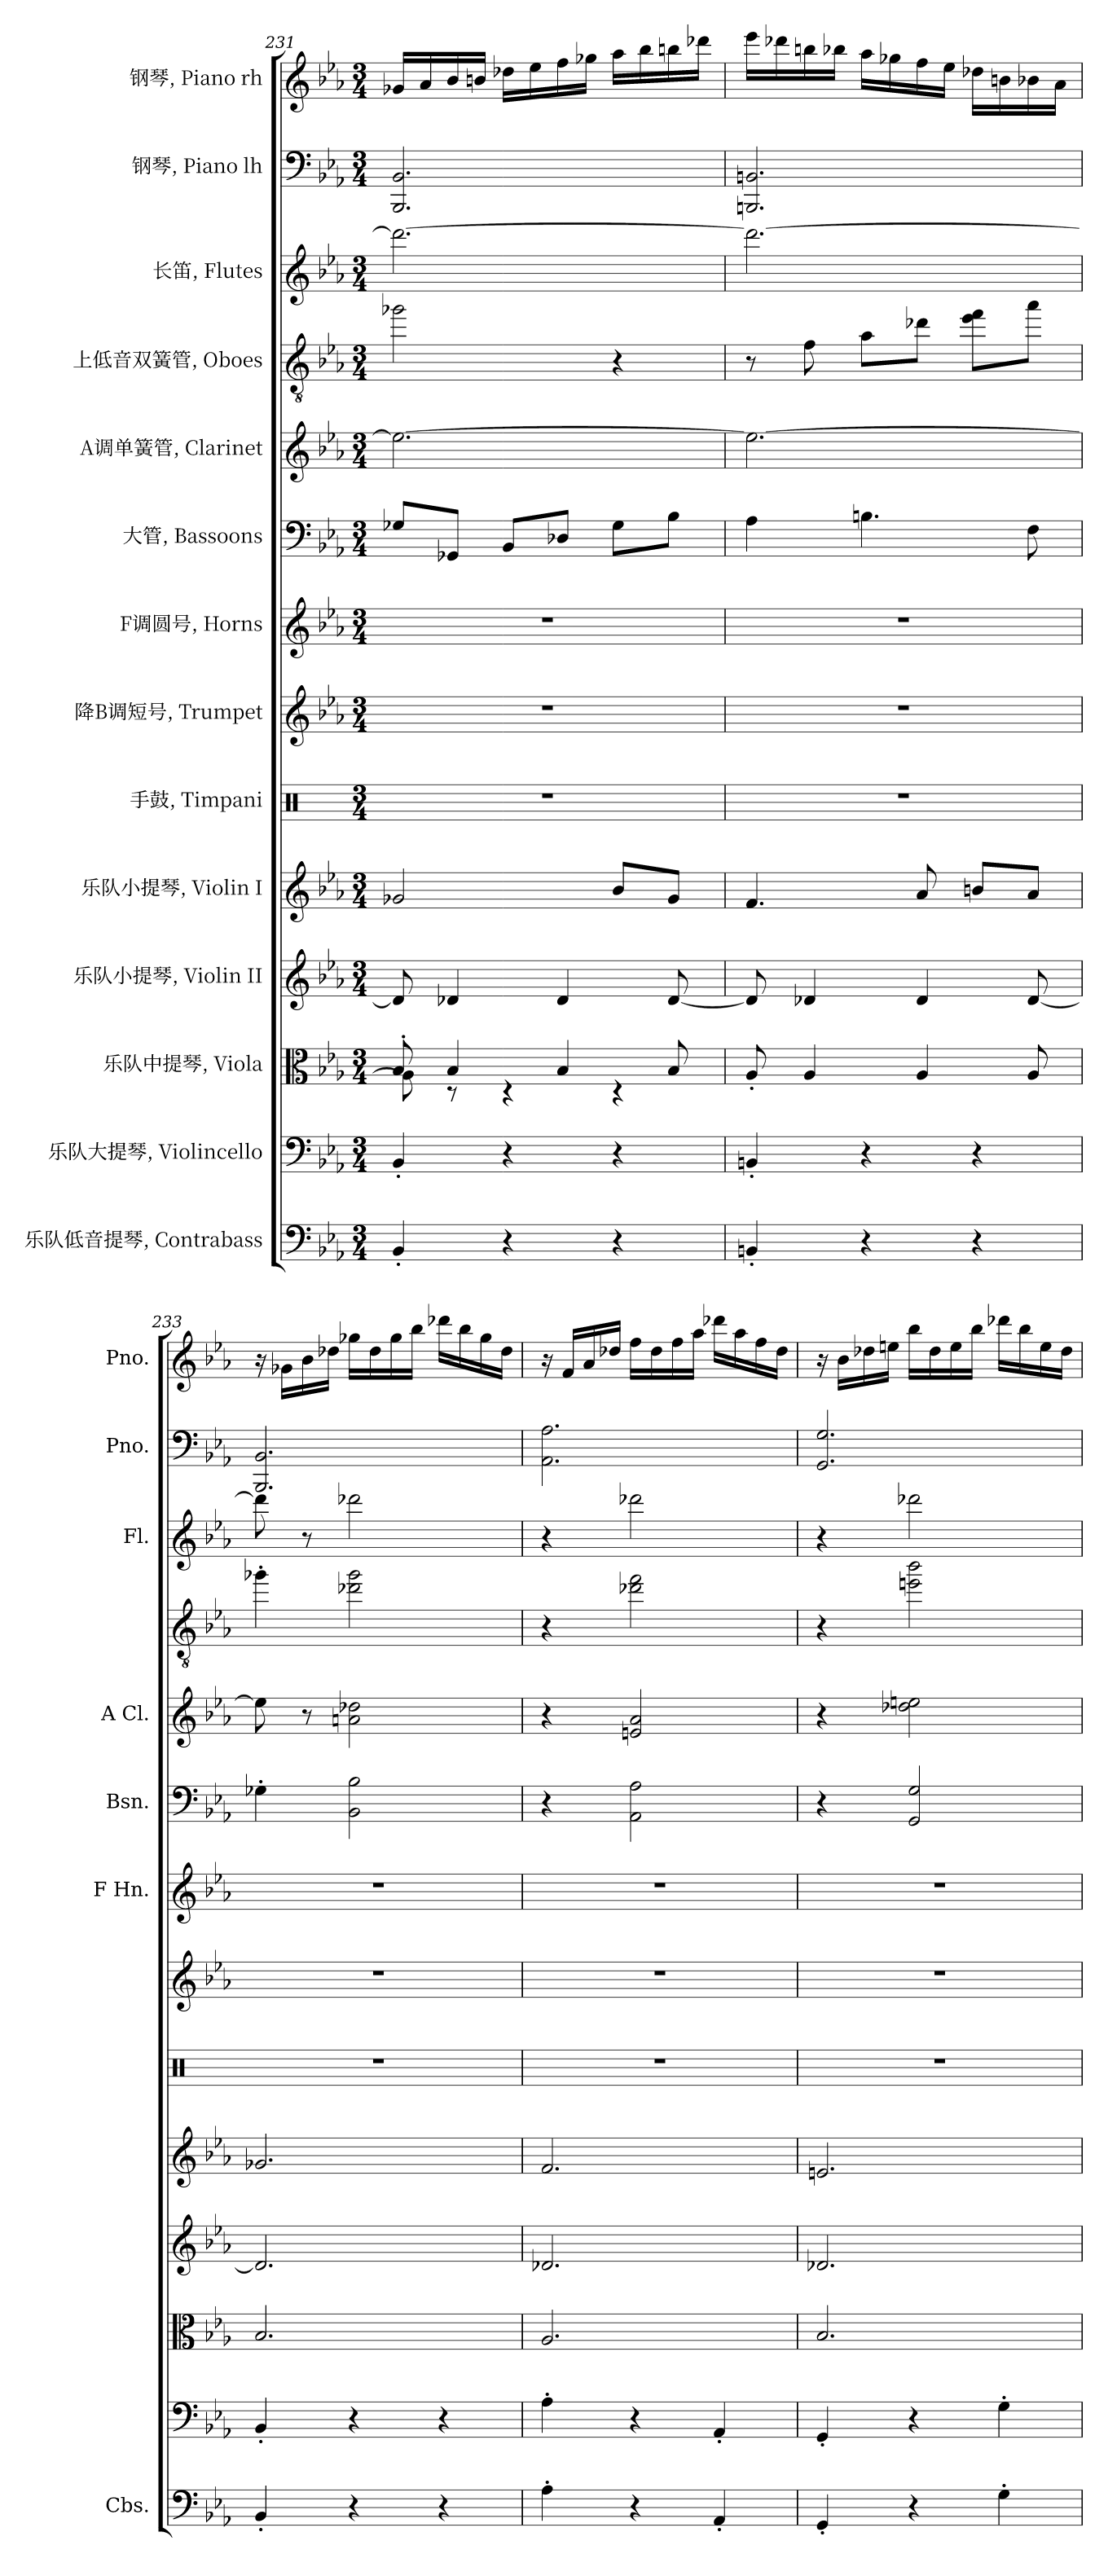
**kern	**kern	**kern	**kern	**kern	**kern	**kern	**kern	**kern	**kern	**kern	**kern	**kern	**kern
*part14	*part13	*part12	*part11	*part10	*part9	*part8	*part7	*part6	*part5	*part4	*part3	*part2	*part1
*staff14	*staff13	*staff12	*staff11	*staff10	*staff9	*staff8	*staff7	*staff6	*staff5	*staff4	*staff3	*staff2	*staff1
*I"乐队低音提琴, Contrabass	*I"乐队大提琴, Violincello	*I"乐队中提琴, Viola	*I"乐队小提琴, Violin II	*I"乐队小提琴, Violin I	*I"手鼓, Timpani	*I"降B调短号, Trumpet	*I"F调圆号, Horns	*I"大管, Bassoons	*I"A调单簧管, Clarinet	*I"上低音双簧管, Oboes	*I"长笛, Flutes	*I"钢琴, Piano lh	*I"钢琴, Piano rh
*I'Cbs.	*	*	*	*	*	*	*I'F Hn.	*I'Bsn.	*I'A Cl.	*	*I'Fl.	*I'Pno.	*I'Pno.
*clefF4	*clefF4	*clefC3	*clefG2	*clefG2	*clefX	*clefG2	*clefG2	*clefF4	*clefG2	*clefGv2	*clefG2	*clefF4	*clefG2
*ITrd7c12	*	*	*	*	*	*ITrd1c2	*ITrd4c7	*	*ITrd2c3	*	*	*	*
*k[b-e-a-]	*k[b-e-a-]	*k[b-e-a-]	*k[b-e-a-]	*k[b-e-a-]	*k[]	*k[b-e-a-d-g-]	*k[b-e-a-d-]	*k[b-e-a-]	*k[]	*k[b-e-a-]	*k[b-e-a-]	*k[b-e-a-]	*k[b-e-a-]
*M3/4	*M3/4	*M3/4	*M3/4	*M3/4	*M3/4	*M3/4	*M3/4	*M3/4	*M3/4	*M3/4	*M3/4	*M3/4	*M3/4
=231	=231	=231	=231	=231	=231	=231	=231	=231	=231	=231	=231	=231	=231
*	*	*^	*	*	*	*	*	*	*	*	*	*	*
4BBB-'/	4BB-'/	8B-'/	8A-\]	8d-/]	2g-X/	2.r	2.r	2.r	8G-X/L	2.cc#\_	2gg-X\	2.ddd-\_	2.BBB-/ 2.BB-/	16g-X/LL
.	.	.	.	.	.	.	.	.	.	.	.	.	.	16a-/
.	.	4B-/	8r	4d-X/	.	.	.	.	8GG-X/J	.	.	.	.	16b-/
.	.	.	.	.	.	.	.	.	.	.	.	.	.	16bn/JJ
4r	4r	.	4r	.	.	.	.	.	8BB-/L	.	.	.	.	16dd-X\LL
.	.	.	.	.	.	.	.	.	.	.	.	.	.	16ee-\
.	.	4B-/	.	4d-/	.	.	.	.	8D-X/J	.	.	.	.	16ff\
.	.	.	.	.	.	.	.	.	.	.	.	.	.	16gg-X\JJ
4r	4r	.	4r	.	8b-/L	.	.	.	8G-\L	.	4r	.	.	16aa-\LL
.	.	.	.	.	.	.	.	.	.	.	.	.	.	16bb-\
.	.	8B-/	.	[8d-/	8g-/J	.	.	.	8B-\J	.	.	.	.	16bbn\
.	.	.	.	.	.	.	.	.	.	.	.	.	.	16ddd-X\JJ
*	*	*v	*v	*	*	*	*	*	*	*	*	*	*	*
!!LO:PB:g=z
=232	=232	=232	=232	=232	=232	=232	=232	=232	=232	=232	=232	=232	=232
4BBBn'/	4BBn'/	8A-'/	8d-/]	4.f/	2.r	2.r	2.r	4A-\	2.cc#\_	8r	2.ddd-\_	2.BBBn/ 2.BBn/	16eee-\LL
.	.	.	.	.	.	.	.	.	.	.	.	.	16ddd-X\
.	.	4A-/	4d-X/	.	.	.	.	.	.	8f\	.	.	16bbn\
.	.	.	.	.	.	.	.	.	.	.	.	.	16bb-X\JJ
4r	4r	.	.	.	.	.	.	4.Bn\	.	8a-\L	.	.	16aa-\LL
.	.	.	.	.	.	.	.	.	.	.	.	.	16gg-X\
.	.	4A-/	4d-/	8a-/	.	.	.	.	.	8dd-X\J	.	.	16ff\
.	.	.	.	.	.	.	.	.	.	.	.	.	16ee-\JJ
4r	4r	.	.	8bn/L	.	.	.	.	.	8ee-\ 8ff\L	.	.	16dd-X\LL
.	.	.	.	.	.	.	.	.	.	.	.	.	16bn\
.	.	8A-/	[8d-/	8a-/J	.	.	.	8F\	.	8aa-\J	.	.	16b-X\
.	.	.	.	.	.	.	.	.	.	.	.	.	16a-\JJ
=233	=233	=233	=233	=233	=233	=233	=233	=233	=233	=233	=233	=233	=233
4BBB-'/	4BB-'/	2.B-/	2.d-/]	2.g-X/	2.r	2.r	2.r	4G-X'\	8cc#\]	4gg-X'\	8ddd-\]	2.BBB-/ 2.BB-/	16r
.	.	.	.	.	.	.	.	.	.	.	.	.	16g-X\LL
.	.	.	.	.	.	.	.	.	8r	.	8r	.	16b-\
.	.	.	.	.	.	.	.	.	.	.	.	.	16dd-X\JJ
4r	4r	.	.	.	.	.	.	2BB-\ 2B-\	2f#X\ 2b-X\	2dd-X\ 2gg-\	2ddd-X\	.	16gg-X\LL
.	.	.	.	.	.	.	.	.	.	.	.	.	16dd-\
.	.	.	.	.	.	.	.	.	.	.	.	.	16gg-\
.	.	.	.	.	.	.	.	.	.	.	.	.	16bb-\JJ
4r	4r	.	.	.	.	.	.	.	.	.	.	.	16ddd-X\LL
.	.	.	.	.	.	.	.	.	.	.	.	.	16bb-\
.	.	.	.	.	.	.	.	.	.	.	.	.	16gg-\
.	.	.	.	.	.	.	.	.	.	.	.	.	16dd-\JJ
!!LO:PB:g=z
=234	=234	=234	=234	=234	=234	=234	=234	=234	=234	=234	=234	=234	=234
4AA-'\	4A-'\	2.A-/	2.d-X/	2.f/	2.r	2.r	2.r	4r	4r	4r	4r	2.AA-\ 2.A-\	16r
.	.	.	.	.	.	.	.	.	.	.	.	.	16f/LL
.	.	.	.	.	.	.	.	.	.	.	.	.	16a-/
.	.	.	.	.	.	.	.	.	.	.	.	.	16dd-X/JJ
4r	4r	.	.	.	.	.	.	2AA-\ 2A-\	2c#X/ 2f/	2dd-X\ 2ff\	2ddd-X\	.	16ff\LL
.	.	.	.	.	.	.	.	.	.	.	.	.	16dd-\
.	.	.	.	.	.	.	.	.	.	.	.	.	16ff\
.	.	.	.	.	.	.	.	.	.	.	.	.	16aa-\JJ
4AAA-'/	4AA-'/	.	.	.	.	.	.	.	.	.	.	.	16ddd-X\LL
.	.	.	.	.	.	.	.	.	.	.	.	.	16aa-\
.	.	.	.	.	.	.	.	.	.	.	.	.	16ff\
.	.	.	.	.	.	.	.	.	.	.	.	.	16dd-\JJ
=235	=235	=235	=235	=235	=235	=235	=235	=235	=235	=235	=235	=235	=235
4GGG'/	4GG'/	2.B-/	2.d-X/	2.en/	2.r	2.r	2.r	4r	4r	4r	4r	2.GG/ 2.G/	16r
.	.	.	.	.	.	.	.	.	.	.	.	.	16b-\LL
.	.	.	.	.	.	.	.	.	.	.	.	.	16dd-X\
.	.	.	.	.	.	.	.	.	.	.	.	.	16een\JJ
4r	4r	.	.	.	.	.	.	2GG/ 2G/	2b-X\ 2cc#X\	2een\ 2bb-\	2ddd-X\	.	16bb-\LL
.	.	.	.	.	.	.	.	.	.	.	.	.	16dd-\
.	.	.	.	.	.	.	.	.	.	.	.	.	16ee\
.	.	.	.	.	.	.	.	.	.	.	.	.	16bb-\JJ
4GG'\	4G'\	.	.	.	.	.	.	.	.	.	.	.	16ddd-X\LL
.	.	.	.	.	.	.	.	.	.	.	.	.	16bb-\
.	.	.	.	.	.	.	.	.	.	.	.	.	16ee\
.	.	.	.	.	.	.	.	.	.	.	.	.	16dd-\JJ
=	=	=	=	=	=	=	=	=	=	=	=	=	=
*-	*-	*-	*-	*-	*-	*-	*-	*-	*-	*-	*-	*-	*-
